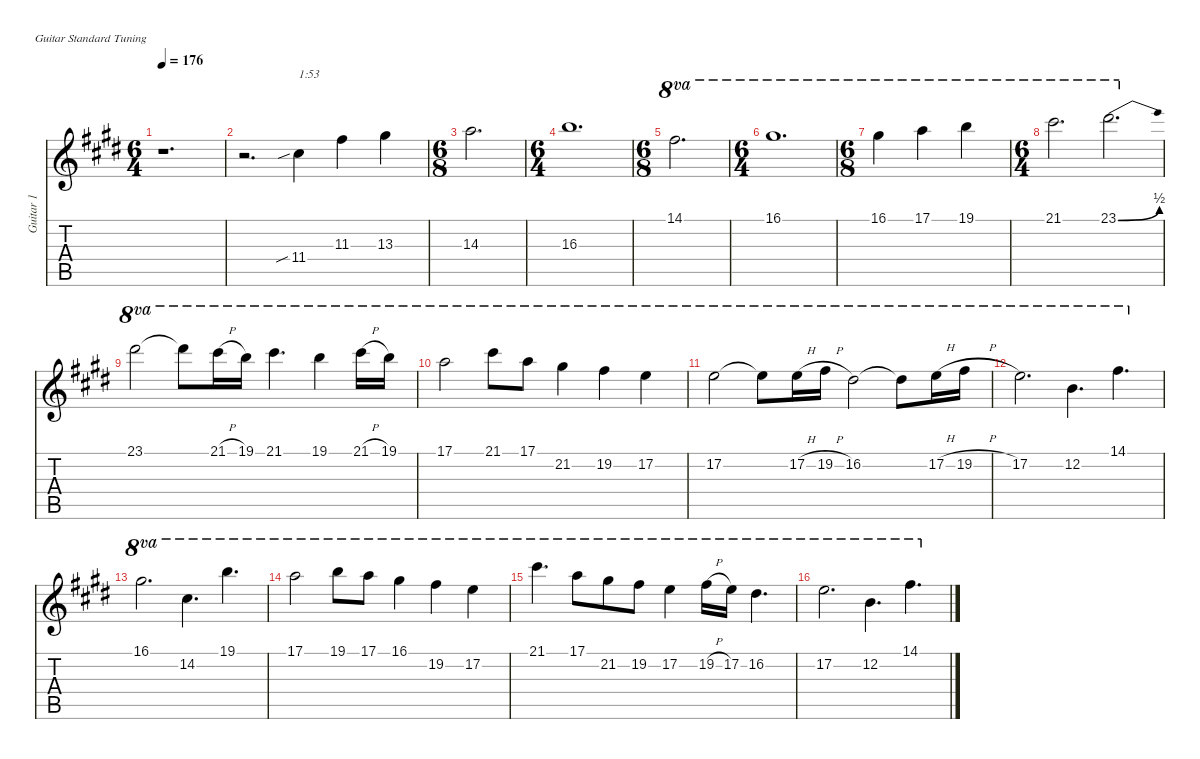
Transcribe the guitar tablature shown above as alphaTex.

\defaultSystemsLayout 4
\hideDynamics
\bracketExtendMode nobrackets
\firstSystemTrackNameMode fullname
\otherSystemsTrackNameMode fullname
\otherSystemsTrackNameOrientation horizontal
\track ("Guitar 1" "n.guit.") {instrument acousticguitarnylon}
\staff {score tabs}
\tuning (E4 B3 G3 D3 A2 E2)
\ts (6 4)
\tempo 176
\clef g2
\ks e
r.1{d dy f} |
r.2{d instrument distortionguitar} 11.4{sib acc #}.4{txt "1:53"} 11.3{acc #}.4 13.3{acc #}.4 |
\ts (6 8)
\beaming (8 3 3 3 3)
14.3{acc forcenatural}.2{d} |
\ts (6 4)
\beaming (8 3 3 3 3)
16.3{acc forcenatural}.1{d} |
\ts (6 8)
\beaming (8 3 3 3 3)
14.1{acc #}.2{d ot 8va} |
\ts (6 4)
\beaming (8 3 3 3 3)
16.1{acc #}.1{d ot 8va} |
\ts (6 8)
\beaming (8 3 3 3 3)
16.1{acc #}.4{ot 8va} 17.1{acc forcenatural}.4{ot 8va} 19.1{acc forcenatural}.4{ot 8va} |
\ts (6 4)
\beaming (8 3 3 3 3)
21.1{acc #}.2{d ot 8va} 23.1{be (bend 0 0 15 2) acc #}.2{d ot 8va} |
23.1{acc #}.2{ot 8va} 23.1{t acc #}.8{ot 8va} 21.1{h acc #}.16{ot 8va} 19.1{acc forcenatural}.16{ot 8va} 21.1{acc #}.4{d ot 8va} 19.1{acc forcenatural}.4{ot 8va} 21.1{h acc #}.16{ot 8va} 19.1{acc forcenatural}.16{ot 8va} |
17.1{acc forcenatural}.2{ot 8va} 21.1{acc #}.8{ot 8va} 17.1{acc forcenatural}.8{ot 8va} 21.2{acc #}.4{ot 8va} 19.2{acc #}.4{ot 8va} 17.2{acc forcenatural}.4{ot 8va} |
17.2{acc forcenatural}.2{ot 8va} 17.2{t acc forcenatural}.8{ot 8va} 17.2{h acc forcenatural}.16{ot 8va} 19.2{h acc #}.16{ot 8va} 16.2{acc #}.2{ot 8va} 16.2{t acc #}.8{ot 8va} 17.2{h acc forcenatural}.16{ot 8va} 19.2{h acc #}.16{ot 8va} |
17.2{acc forcenatural}.2{d ot 8va} 12.2{acc forcenatural}.4{d ot 8va} 14.1{acc #}.4{d ot 8va} |
16.1{acc #}.2{d ot 8va} 14.2{acc #}.4{d ot 8va} 19.1{acc forcenatural}.4{d ot 8va} |
17.1{acc forcenatural}.2{ot 8va} 19.1{acc forcenatural}.8{ot 8va} 17.1{acc forcenatural}.8{ot 8va} 16.1{acc #}.4{ot 8va} 19.2{acc #}.4{ot 8va} 17.2{acc forcenatural}.4{ot 8va} |
21.1{acc #}.4{d ot 8va} 17.1{acc forcenatural}.8{ot 8va} 21.2{acc #}.8{ot 8va} 19.2{acc #}.8{ot 8va} 17.2{acc forcenatural}.4{ot 8va} 19.2{h acc #}.16{ot 8va} 17.2{acc forcenatural}.16{ot 8va} 16.2{acc #}.4{d ot 8va} |
17.2{acc forcenatural}.2{d ot 8va} 12.2{acc forcenatural}.4{d ot 8va} 14.1{acc #}.4{d ot 8va}
